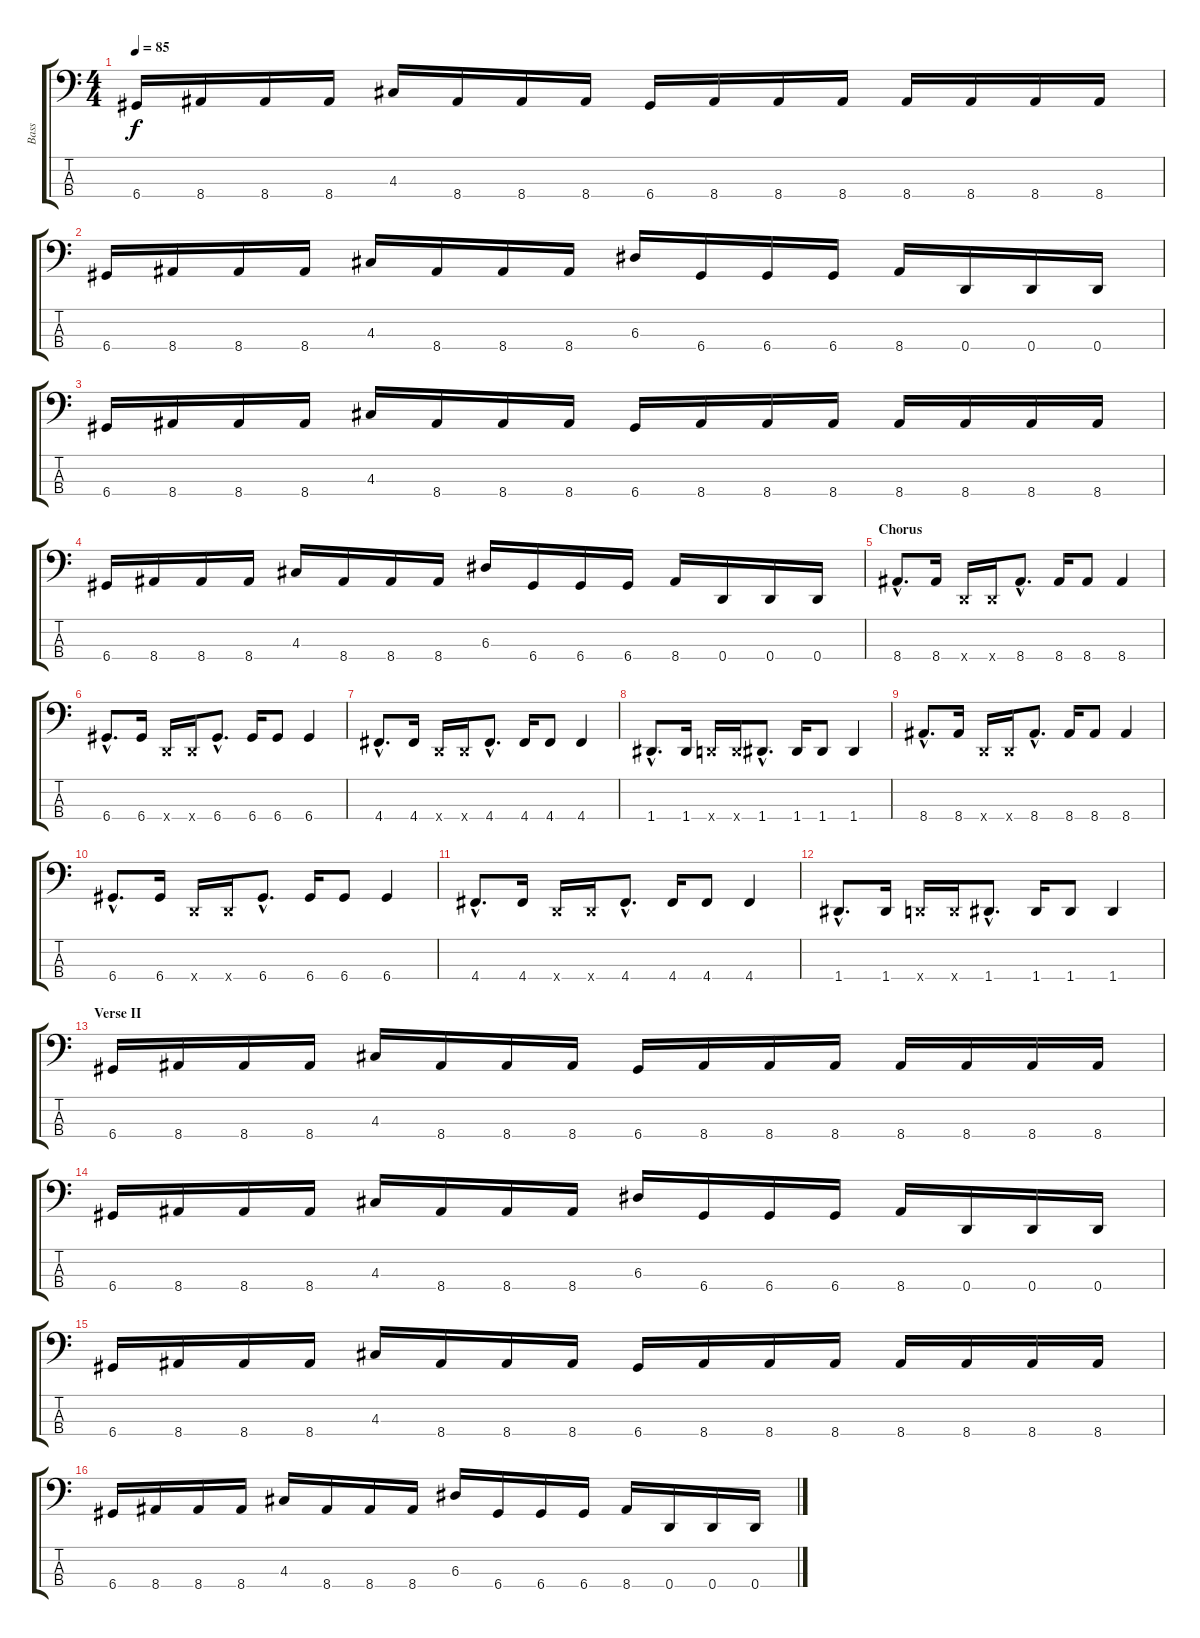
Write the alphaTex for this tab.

\track ("Bass" "Bass") {instrument electricbassfinger}
\staff {score tabs}
\tuning (G2 D2 A1 D1) {hide}
\ts (4 4)
\tempo 85
\clef f4
\ks c
6.4.16{dy f} 8.4.16 8.4.16 8.4.16 4.3.16 8.4.16 8.4.16 8.4.16 6.4.16 8.4.16 8.4.16 8.4.16 8.4.16 8.4.16 8.4.16 8.4.16 |
6.4.16 8.4.16 8.4.16 8.4.16 4.3.16 8.4.16 8.4.16 8.4.16 6.3.16 6.4.16 6.4.16 6.4.16 8.4.16 0.4.16 0.4.16 0.4.16 |
6.4.16 8.4.16 8.4.16 8.4.16 4.3.16 8.4.16 8.4.16 8.4.16 6.4.16 8.4.16 8.4.16 8.4.16 8.4.16 8.4.16 8.4.16 8.4.16 |
6.4.16 8.4.16 8.4.16 8.4.16 4.3.16 8.4.16 8.4.16 8.4.16 6.3.16 6.4.16 6.4.16 6.4.16 8.4.16 0.4.16 0.4.16 0.4.16 |
\section ("" "Chorus")
8.4{hac}.8{d} 8.4.16 0.4{x}.16 0.4{x}.16 8.4{hac}.8{d} 8.4.16 8.4.8 8.4.4 |
6.4{hac}.8{d} 6.4.16 0.4{x}.16 0.4{x}.16 6.4{hac}.8{d} 6.4.16 6.4.8 6.4.4 |
4.4{hac}.8{d} 4.4.16 0.4{x}.16 0.4{x}.16 4.4{hac}.8{d} 4.4.16 4.4.8 4.4.4 |
1.4{hac}.8{d} 1.4.16 0.4{x}.16 0.4{x}.16 1.4{hac}.8{d} 1.4.16 1.4.8 1.4.4 |
8.4{hac}.8{d} 8.4.16 0.4{x}.16 0.4{x}.16 8.4{hac}.8{d} 8.4.16 8.4.8 8.4.4 |
6.4{hac}.8{d} 6.4.16 0.4{x}.16 0.4{x}.16 6.4{hac}.8{d} 6.4.16 6.4.8 6.4.4 |
4.4{hac}.8{d} 4.4.16 0.4{x}.16 0.4{x}.16 4.4{hac}.8{d} 4.4.16 4.4.8 4.4.4 |
1.4{hac}.8{d} 1.4.16 0.4{x}.16 0.4{x}.16 1.4{hac}.8{d} 1.4.16 1.4.8 1.4.4 |
\section ("" "Verse II")
6.4.16 8.4.16 8.4.16 8.4.16 4.3.16 8.4.16 8.4.16 8.4.16 6.4.16 8.4.16 8.4.16 8.4.16 8.4.16 8.4.16 8.4.16 8.4.16 |
6.4.16 8.4.16 8.4.16 8.4.16 4.3.16 8.4.16 8.4.16 8.4.16 6.3.16 6.4.16 6.4.16 6.4.16 8.4.16 0.4.16 0.4.16 0.4.16 |
6.4.16 8.4.16 8.4.16 8.4.16 4.3.16 8.4.16 8.4.16 8.4.16 6.4.16 8.4.16 8.4.16 8.4.16 8.4.16 8.4.16 8.4.16 8.4.16 |
6.4.16 8.4.16 8.4.16 8.4.16 4.3.16 8.4.16 8.4.16 8.4.16 6.3.16 6.4.16 6.4.16 6.4.16 8.4.16 0.4.16 0.4.16 0.4.16
